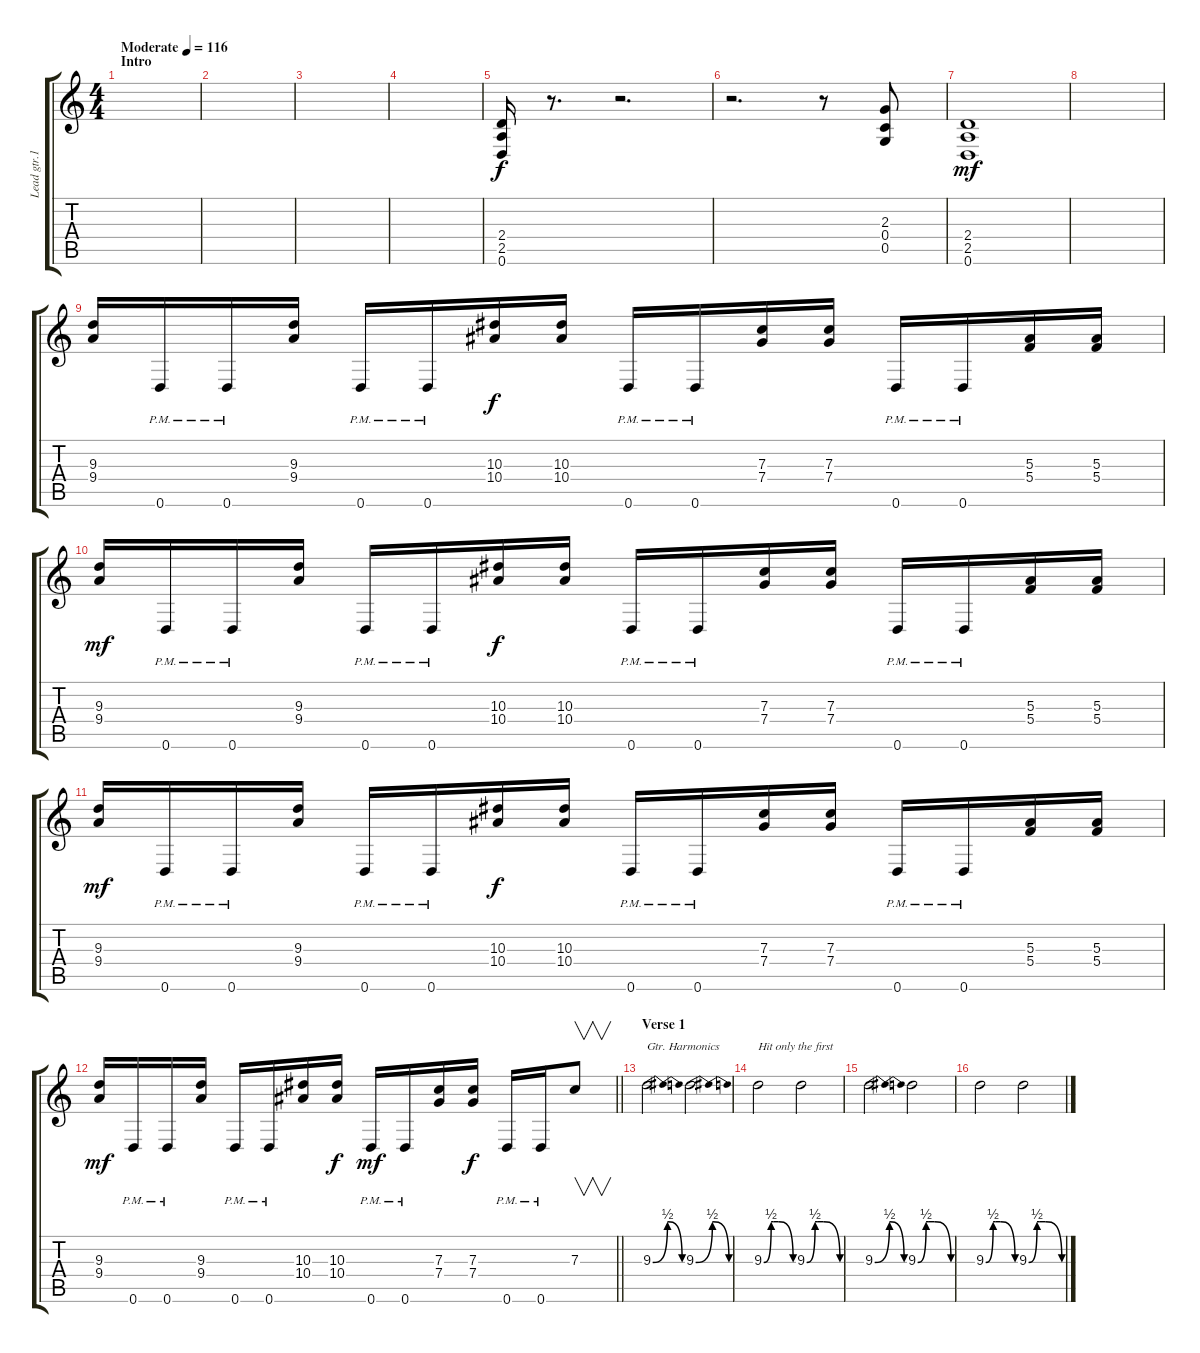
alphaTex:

\track ("Lead gtr.1" "Lead gtr.1") {instrument distortionguitar}
\staff {score tabs}
\tuning (D4 A3 F3 C3 G2 D2) {hide}
\ts (4 4)
\section ("" "Intro")
\tempo (116 "Moderate")
\clef g2
\ks c
|
|
|
|
(2.4 2.5 0.6).16 r.8{d} r.2{d} |
r.2{d} r.8{volume 13} (2.3 0.4 0.5).8 |
(2.4 2.5 0.6).1{dy mf volume 12} |
|
(9.3 9.4).16{volume 16} 0.6{pm}.16 0.6{pm}.16 (9.3 9.4).16 0.6{pm}.16 0.6{pm}.16 (10.3 10.4).16{dy f} (10.3 10.4).16 0.6{pm}.16 0.6{pm}.16 (7.3 7.4).16 (7.3 7.4).16 0.6{pm}.16 0.6{pm}.16 (5.3 5.4).16 (5.3 5.4).16 |
(9.3 9.4).16{dy mf} 0.6{pm}.16 0.6{pm}.16 (9.3 9.4).16 0.6{pm}.16 0.6{pm}.16 (10.3 10.4).16{dy f} (10.3 10.4).16 0.6{pm}.16 0.6{pm}.16 (7.3 7.4).16 (7.3 7.4).16 0.6{pm}.16 0.6{pm}.16 (5.3 5.4).16 (5.3 5.4).16 |
(9.3 9.4).16{dy mf} 0.6{pm}.16 0.6{pm}.16 (9.3 9.4).16 0.6{pm}.16 0.6{pm}.16 (10.3 10.4).16{dy f} (10.3 10.4).16 0.6{pm}.16 0.6{pm}.16 (7.3 7.4).16 (7.3 7.4).16 0.6{pm}.16 0.6{pm}.16 (5.3 5.4).16 (5.3 5.4).16 |
\barLineRight lightlight
(9.3 9.4).16{dy mf} 0.6{pm}.16 0.6{pm}.16 (9.3 9.4).16 0.6{pm}.16 0.6{pm}.16 (10.3 10.4).16 (10.3 10.4).16{dy f} 0.6{pm}.16{dy mf} 0.6{pm}.16 (7.3 7.4).16 (7.3 7.4).16{dy f} 0.6{pm}.16 0.6{pm}.16 7.3.8{v volume 16 instrument guitarharmonics} |
\section ("" "Verse 1")
9.3{be (bendrelease 0 0 15 2 30 2 60 0)}.2{txt "Gtr. Harmonics" volume 7 instrument guitarharmonics} 9.3{be (bendrelease 0 0 15 2 30 2 60 0)}.2 |
9.3{be (custom 0 0 15 2 20 2 30 2 60 0)}.2{txt "Hit only the first"} 9.3{be (custom 0 0 15 2 20 2 30 2 60 0)}.2 |
9.3{be (bendrelease 0 0 15 2 30 2 60 0)}.2 9.3{be (custom 0 0 15 2 20 2 30 2 60 0)}.2 |
9.3{be (custom 0 0 15 2 20 2 30 2 60 0)}.2 9.3{be (custom 0 0 15 2 20 2 30 2 60 0)}.2
